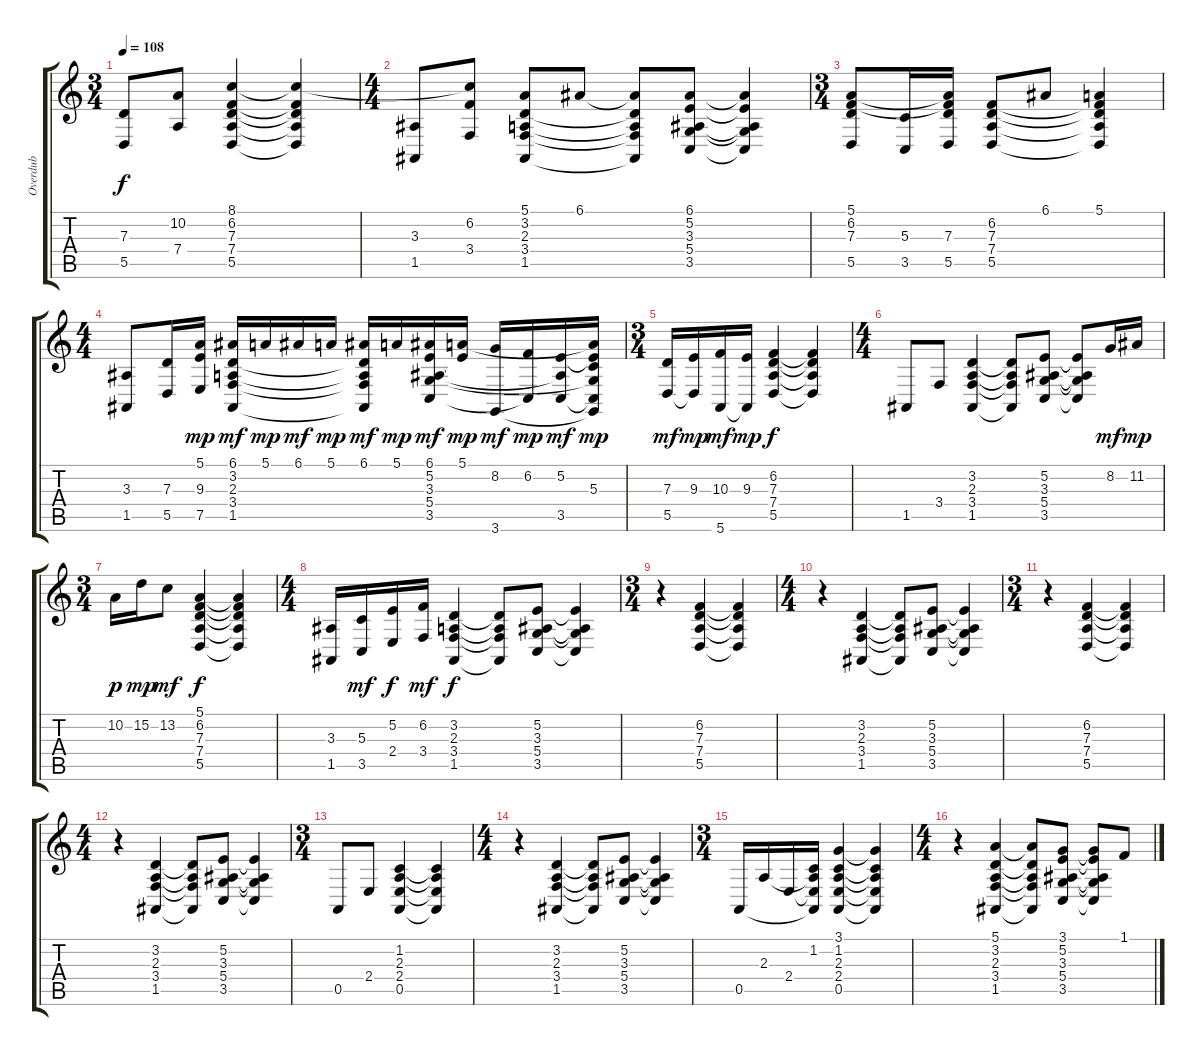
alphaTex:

\track ("Overdub" "Overdub") {instrument pad1newage}
\staff {score tabs}
\tuning (E4 B3 G3 D3 A2 E2) {hide}
\ts (3 4)
\tempo 108
\clef g2
\ks c
(7.3 5.5).8{dy f} (10.2 7.4).8 (8.1 6.2 7.3 7.4 5.5).4 (8.1{t} 6.2{t} 7.3{t} 7.4{t} 5.5{t}).4 |
\ts (4 4)
(3.3 1.5).8 (8.1{t} 6.2 3.4).8 (5.1 3.2 2.3 3.4 1.5).8 6.1.8 (6.1{t} 3.2{t} 2.3{t} 3.4{t} 1.5{t}).8 (6.1 5.2 3.3 5.4 3.5).8 (6.1{t} 5.2{t} 3.3{t} 5.4{t} 3.5{t}).4 |
\ts (3 4)
(5.1 6.2 7.3 5.5).8 (5.3 3.5).16 (5.1{t} 6.2{t} 7.3 5.5).16 (6.2 7.3 7.4 5.5).8 6.1.8 (5.1 6.2{t} 7.3{t} 7.4{t} 5.5{t}).4 |
\ts (4 4)
(3.3 1.5).8 (7.3 5.5).16 (5.1 9.3 7.5).16{dy mp} (6.1 3.2 2.3 3.4 1.5).16{dy mf} 5.1.16{dy mp} 6.1.16{dy mf} 5.1.16{dy mp} (6.1 3.2{t} 2.3{t} 3.4{t} 1.5{t}).16{dy mf} 5.1.16{dy mp} (6.1 5.2 3.3 5.4 3.5).16{dy mf} (5.1 5.2{t}).16{dy mp} (8.2 3.6).16{dy mf} (6.2 3.5{t}).16{dy mp} (5.2 3.3{t} 3.5).16{dy mf} (5.1{t} 5.2{t} 5.3 5.4{t} 3.5{t} 3.6{t}).16{dy mp} |
\ts (3 4)
(7.3 5.5).16{dy mf} (9.3 5.5{t}).16{dy mp} (10.3 5.6).16{dy mf} (9.3 5.6{t}).16{dy mp} (6.2 7.3 7.4 5.5).4{dy f} (6.2{t} 7.3{t} 7.4{t} 5.5{t}).4 |
\ts (4 4)
1.5.8 3.4.8 (3.2 2.3 3.4 1.5).4 (3.2{t} 2.3{t} 3.4{t} 1.5{t}).8 (5.2 3.3 5.4 3.5).8 (5.2{t} 3.3{t} 5.4{t} 3.5{t}).8 8.2.16{dy mf} 11.2.16{dy mp} |
\ts (3 4)
10.2.16{dy p} 15.2.16{dy mp} 13.2.8{dy mf} (5.1 6.2 7.3 7.4 5.5).4{dy f} (5.1{t} 6.2{t} 7.3{t} 7.4{t} 5.5{t}).4 |
\ts (4 4)
(3.3 1.5).16 (5.3 3.5).16{dy mf} (5.2 2.4).16{dy f} (6.2 3.4).16{dy mf} (3.2 2.3 3.4 1.5).4{dy f} (3.2{t} 2.3{t} 3.4{t} 1.5{t}).8 (5.2 3.3 5.4 3.5).8 (5.2{t} 3.3{t} 5.4{t} 3.5{t}).4 |
\ts (3 4)
r.4 (6.2 7.3 7.4 5.5).4 (6.2{t} 7.3{t} 7.4{t} 5.5{t}).4 |
\ts (4 4)
r.4 (3.2 2.3 3.4 1.5).4 (3.2{t} 2.3{t} 3.4{t} 1.5{t}).8 (5.2 3.3 5.4 3.5).8 (5.2{t} 3.3{t} 5.4{t} 3.5{t}).4 |
\ts (3 4)
r.4 (6.2 7.3 7.4 5.5).4 (6.2{t} 7.3{t} 7.4{t} 5.5{t}).4 |
\ts (4 4)
r.4 (3.2 2.3 3.4 1.5).4 (3.2{t} 2.3{t} 3.4{t} 1.5{t}).8 (5.2 3.3 5.4 3.5).8 (5.2{t} 3.3{t} 5.4{t} 3.5{t}).4 |
\ts (3 4)
0.5.8 2.4.8 (1.2 2.3 2.4 0.5).4 (1.2{t} 2.3{t} 2.4{t} 0.5{t}).4 |
\ts (4 4)
r.4 (3.2 2.3 3.4 1.5).4 (3.2{t} 2.3{t} 3.4{t} 1.5{t}).8 (5.2 3.3 5.4 3.5).8 (5.2{t} 3.3{t} 5.4{t} 3.5{t}).4 |
\ts (3 4)
0.5.16 2.3.16 2.4.16 (1.2 2.3{t} 2.4{t} 0.5{t}).16 (3.1 1.2 2.3 2.4 0.5).4 (3.1{t} 1.2{t} 2.3{t} 2.4{t} 0.5{t}).4 |
\ts (4 4)
r.4 (5.1 3.2 2.3 3.4 1.5).4 (5.1{t} 3.2{t} 2.3{t} 3.4{t} 1.5{t}).8 (3.1 5.2 3.3 5.4 3.5).8 (3.1{t} 5.2{t} 3.3{t} 5.4{t} 3.5{t}).8 1.1.8
